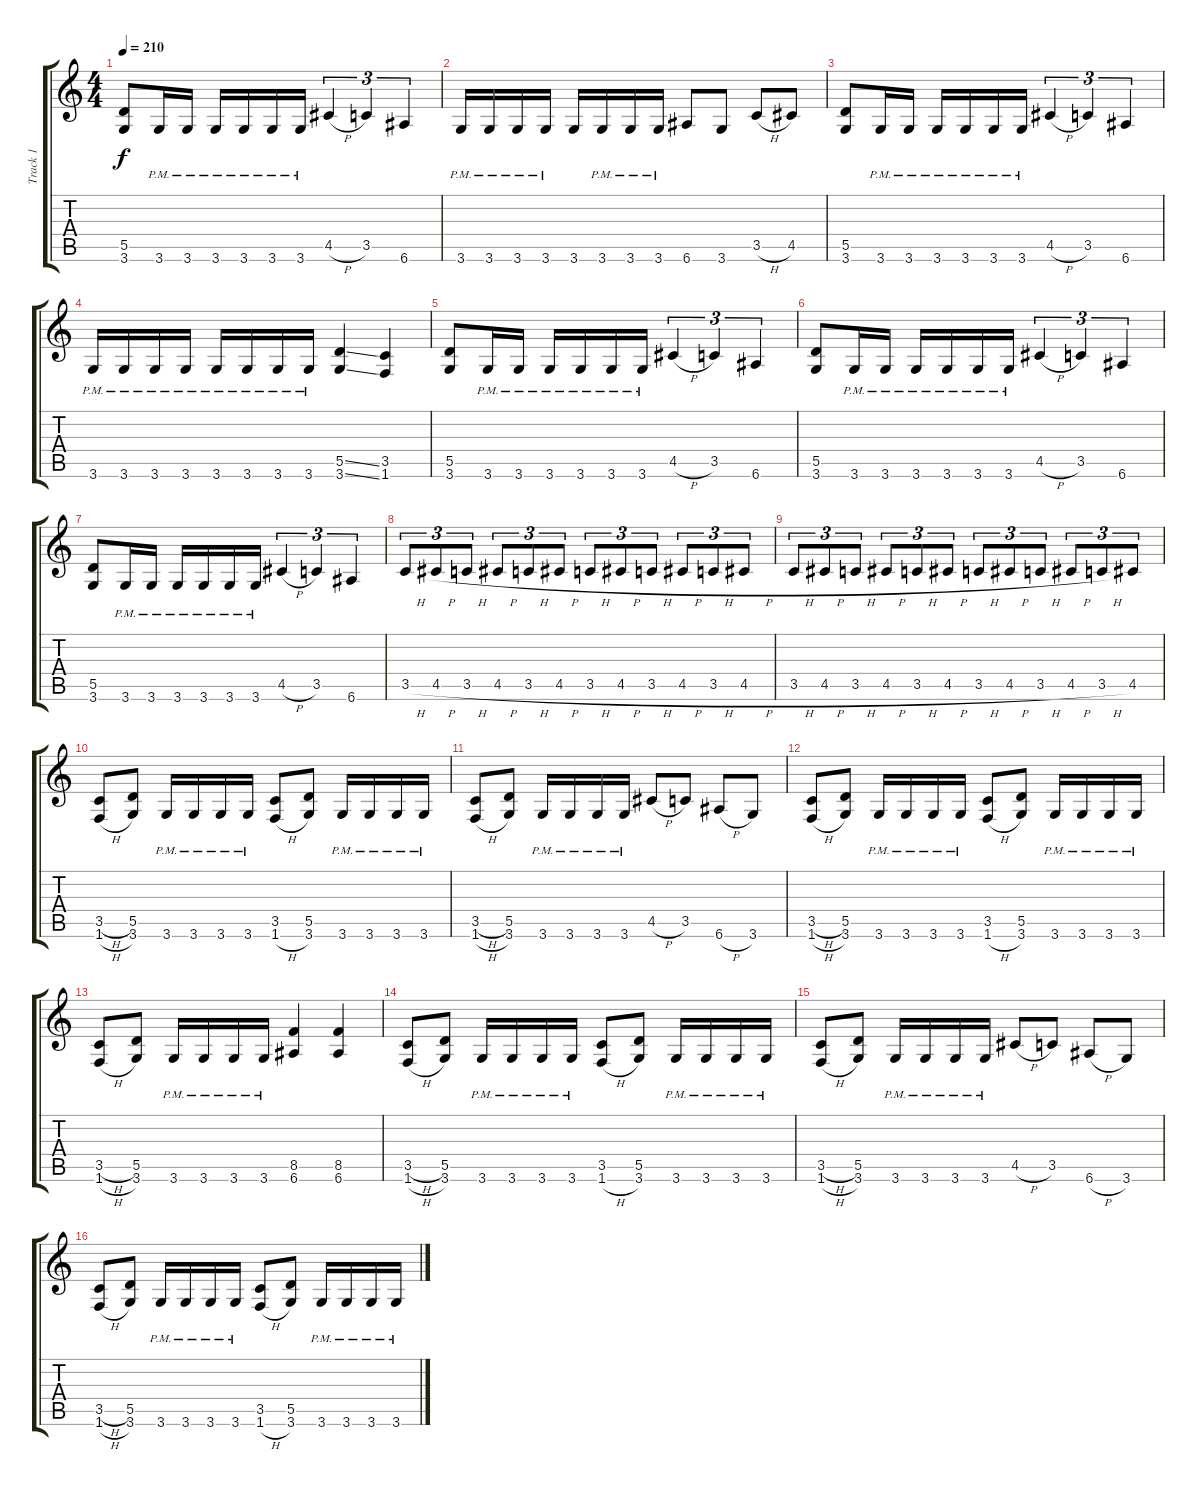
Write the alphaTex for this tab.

\track ("Track 1" "Track 1") {instrument distortionguitar}
\staff {score tabs}
\tuning (E4 B3 G3 D3 A2 E2) {hide}
\ts (4 4)
\tempo 210
\clef g2
\ks c
(5.5 3.6).8{dy f} 3.6{pm}.16 3.6{pm}.16 3.6{pm}.16 3.6{pm}.16 3.6{pm}.16 3.6{pm}.16 4.5{h}.4{tu (3 2)} 3.5.4{tu (3 2)} 6.6.4{tu (3 2)} |
3.6{pm}.16 3.6{pm}.16 3.6{pm}.16 3.6{pm}.16 3.6.16 3.6{pm}.16 3.6{pm}.16 3.6{pm}.16 6.6.8 3.6.8 3.5{h}.8 4.5.8 |
(5.5 3.6).8 3.6{pm}.16 3.6{pm}.16 3.6{pm}.16 3.6{pm}.16 3.6{pm}.16 3.6{pm}.16 4.5{h}.4{tu (3 2)} 3.5.4{tu (3 2)} 6.6.4{tu (3 2)} |
3.6{pm}.16 3.6{pm}.16 3.6{pm}.16 3.6{pm}.16 3.6{pm}.16 3.6{pm}.16 3.6{pm}.16 3.6{pm}.16 (5.5{ss} 3.6{ss}).4 (3.5 1.6).4 |
(5.5 3.6).8 3.6{pm}.16 3.6{pm}.16 3.6{pm}.16 3.6{pm}.16 3.6{pm}.16 3.6{pm}.16 4.5{h}.4{tu (3 2)} 3.5.4{tu (3 2)} 6.6.4{tu (3 2)} |
(5.5 3.6).8 3.6{pm}.16 3.6{pm}.16 3.6{pm}.16 3.6{pm}.16 3.6{pm}.16 3.6{pm}.16 4.5{h}.4{tu (3 2)} 3.5.4{tu (3 2)} 6.6.4{tu (3 2)} |
(5.5 3.6).8 3.6{pm}.16 3.6{pm}.16 3.6{pm}.16 3.6{pm}.16 3.6{pm}.16 3.6{pm}.16 4.5{h}.4{tu (3 2)} 3.5.4{tu (3 2)} 6.6.4{tu (3 2)} |
3.5{h}.8{tu (3 2)} 4.5{h}.8{tu (3 2)} 3.5{h}.8{tu (3 2)} 4.5{h}.8{tu (3 2)} 3.5{h}.8{tu (3 2)} 4.5{h}.8{tu (3 2)} 3.5{h}.8{tu (3 2)} 4.5{h}.8{tu (3 2)} 3.5{h}.8{tu (3 2)} 4.5{h}.8{tu (3 2)} 3.5{h}.8{tu (3 2)} 4.5{h}.8{tu (3 2)} |
3.5{h}.8{tu (3 2)} 4.5{h}.8{tu (3 2)} 3.5{h}.8{tu (3 2)} 4.5{h}.8{tu (3 2)} 3.5{h}.8{tu (3 2)} 4.5{h}.8{tu (3 2)} 3.5{h}.8{tu (3 2)} 4.5{h}.8{tu (3 2)} 3.5{h}.8{tu (3 2)} 4.5{h}.8{tu (3 2)} 3.5{h}.8{tu (3 2)} 4.5.8{tu (3 2)} |
(3.5{h} 1.6{h}).8 (5.5 3.6).8 3.6{pm}.16 3.6{pm}.16 3.6{pm}.16 3.6{pm}.16 (3.5 1.6{h}).8 (5.5 3.6).8 3.6{pm}.16 3.6{pm}.16 3.6{pm}.16 3.6{pm}.16 |
(3.5{h} 1.6{h}).8 (5.5 3.6).8 3.6{pm}.16 3.6{pm}.16 3.6{pm}.16 3.6{pm}.16 4.5{h}.8 3.5.8 6.6{h}.8 3.6.8 |
(3.5{h} 1.6{h}).8 (5.5 3.6).8 3.6{pm}.16 3.6{pm}.16 3.6{pm}.16 3.6{pm}.16 (3.5 1.6{h}).8 (5.5 3.6).8 3.6{pm}.16 3.6{pm}.16 3.6{pm}.16 3.6{pm}.16 |
(3.5{h} 1.6{h}).8 (5.5 3.6).8 3.6{pm}.16 3.6{pm}.16 3.6{pm}.16 3.6{pm}.16 (8.5 6.6).4 (8.5 6.6).4 |
(3.5{h} 1.6{h}).8 (5.5 3.6).8 3.6{pm}.16 3.6{pm}.16 3.6{pm}.16 3.6{pm}.16 (3.5 1.6{h}).8 (5.5 3.6).8 3.6{pm}.16 3.6{pm}.16 3.6{pm}.16 3.6{pm}.16 |
(3.5{h} 1.6{h}).8 (5.5 3.6).8 3.6{pm}.16 3.6{pm}.16 3.6{pm}.16 3.6{pm}.16 4.5{h}.8 3.5.8 6.6{h}.8 3.6.8 |
(3.5{h} 1.6{h}).8 (5.5 3.6).8 3.6{pm}.16 3.6{pm}.16 3.6{pm}.16 3.6{pm}.16 (3.5 1.6{h}).8 (5.5 3.6).8 3.6{pm}.16 3.6{pm}.16 3.6{pm}.16 3.6{pm}.16
